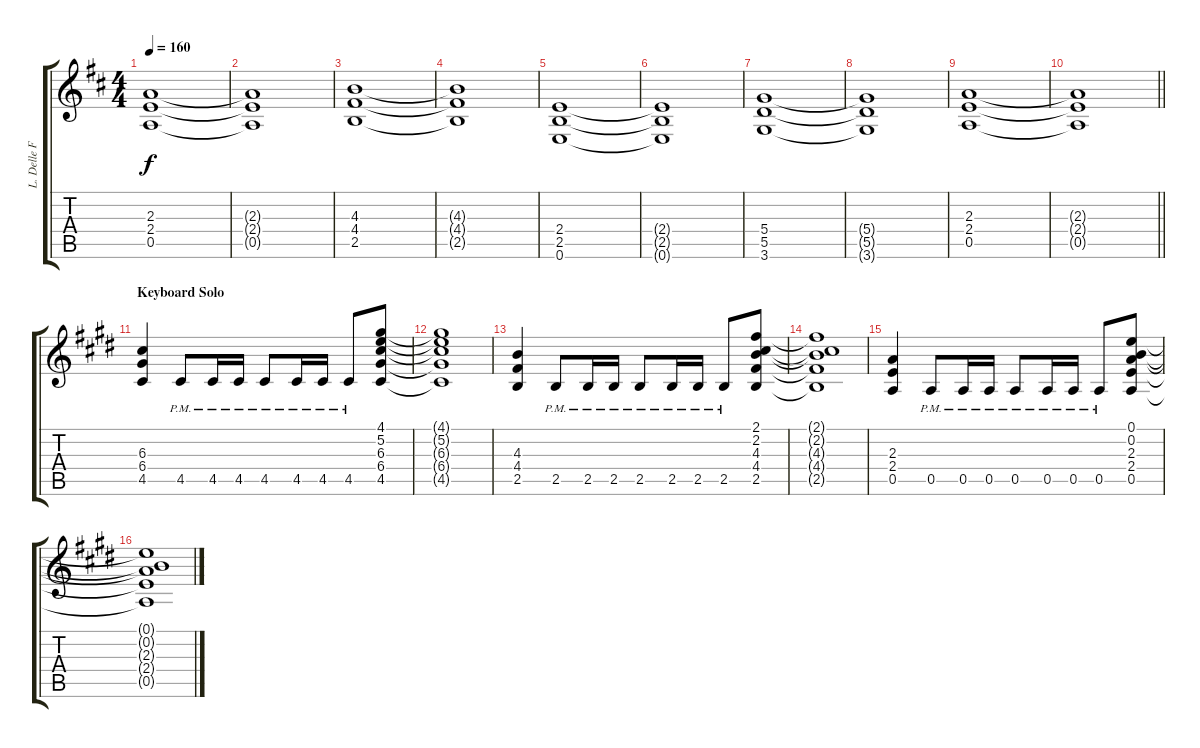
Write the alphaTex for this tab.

\track ("L. Delle Fave (Dist. Guitar L)" "L. Delle F") {instrument overdrivenguitar}
\staff {score tabs}
\tuning (E4 B3 G3 D3 A2 E2) {hide}
\ts (4 4)
\tempo 160
\clef g2
\ks bminor
(2.3 2.4 0.5).1{dy f} |
(2.3{t} 2.4{t} 0.5{t}).1 |
(4.3 4.4 2.5).1 |
(4.3{t} 4.4{t} 2.5{t}).1 |
(2.4 2.5 0.6).1 |
(2.4{t} 2.5{t} 0.6{t}).1 |
(5.4 5.5 3.6).1 |
(5.4{t} 5.5{t} 3.6{t}).1 |
(2.3 2.4 0.5).1 |
\barLineRight lightlight
(2.3{t} 2.4{t} 0.5{t}).1 |
\section ("" "Keyboard Solo")
\ks c#minor
(6.3 6.4 4.5).4 4.5{pm}.8 4.5{pm}.16 4.5{pm}.16 4.5{pm}.8 4.5{pm}.16 4.5{pm}.16 4.5{pm}.8 (4.1 5.2 6.3 6.4 4.5).8 |
(4.1{t} 5.2{t} 6.3{t} 6.4{t} 4.5{t}).1 |
(4.3 4.4 2.5).4 2.5{pm}.8 2.5{pm}.16 2.5{pm}.16 2.5{pm}.8 2.5{pm}.16 2.5{pm}.16 2.5{pm}.8 (2.1 2.2 4.3 4.4 2.5).8 |
(2.1{t} 2.2{t} 4.3{t} 4.4{t} 2.5{t}).1 |
(2.3 2.4 0.5).4 0.5{pm}.8 0.5{pm}.16 0.5{pm}.16 0.5{pm}.8 0.5{pm}.16 0.5{pm}.16 0.5{pm}.8 (0.1 0.2 2.3 2.4 0.5).8 |
(0.1{t} 0.2{t} 2.3{t} 2.4{t} 0.5{t}).1
